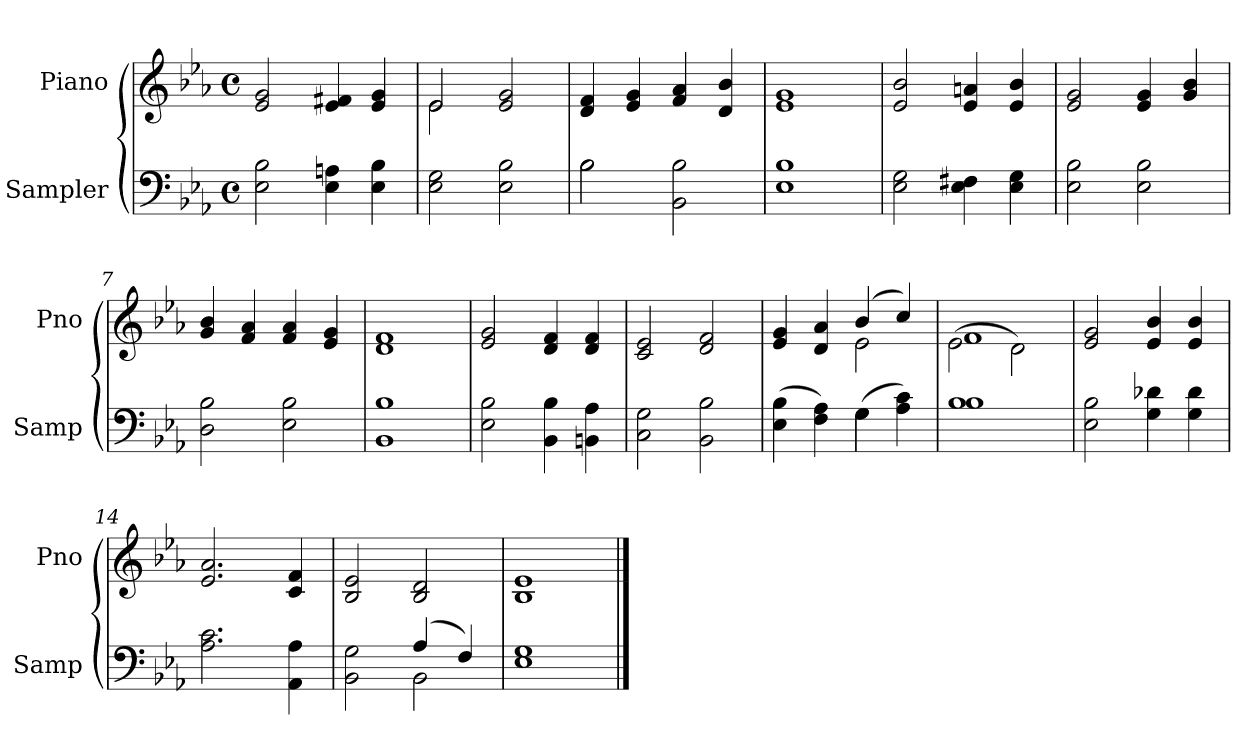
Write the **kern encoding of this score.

**kern	**kern
*part2	*part1
*staff2	*staff1
*I"Sampler	*I"Piano
*I'Samp	*I'Pno
*clefF4	*clefG2
*k[b-e-a-]	*k[b-e-a-]
*E-:	*E-:
*M4/4	*M4/4
*met(c)	*met(c)
=1	=1
2E- 2B-	2e- 2g
4E- 4An	4e- 4f#X
4E- 4B-	4e- 4g
=2	=2
*	*^
2E- 2G	2e-/	2e-
2E- 2B-	2e- 2g	2ryy
*	*v	*v
=3	=3
*^	*
2B-\	2B-	4d 4f
.	.	4e- 4g
2BB- 2B-	2ryy	4f 4a-
.	.	4d 4b-
*v	*v	*
=4	=4
1E- 1B-	1e- 1g
=5	=5
2E- 2G	2e- 2b-
4E- 4F#X	4e- 4an
4E- 4G	4e- 4b-
=6	=6
2E- 2B-	2e- 2g
2E- 2B-	4e- 4g
.	4g 4b-
=7	=7
2D 2B-	4g 4b-
.	4f 4a-
2E- 2B-	4f 4a-
.	4e- 4g
=8	=8
1BB- 1B-	1d 1f
=9	=9
2E- 2B-	2e- 2g
4BB- 4B-	4d 4f
4BBn 4A-	4d 4f
=10	=10
2C 2G	2c 2e-
2BB- 2B-	2d 2f
=11	=11
*^	*^
(4E- 4B-	2ryy	4e- 4g	2ryy
4F 4A-)	.	4d 4a-	.
(4G\	4G	(4b-/	2e-
4A- 4c)	4ryy	4cc/)	.
=12	=12	=12	=12
1B-/	1B-	(2e-\	1f
.	.	2d\)	.
*v	*v	*	*
*	*v	*v
=13	=13
2E- 2B-	2e- 2g
4G 4d-X	4e- 4b-
4G 4d-	4e- 4b-
=14	=14
2.A- 2.c	2.e- 2.a-
4AA- 4A-	4c 4f
=15	=15
*^	*
2BB- 2G	2ryy	2B- 2e-
(4A-/	2BB-	2B- 2d
4F/)	.	.
*v	*v	*
=16	=16
1E- 1G	1B- 1e-
==	==
*-	*-
